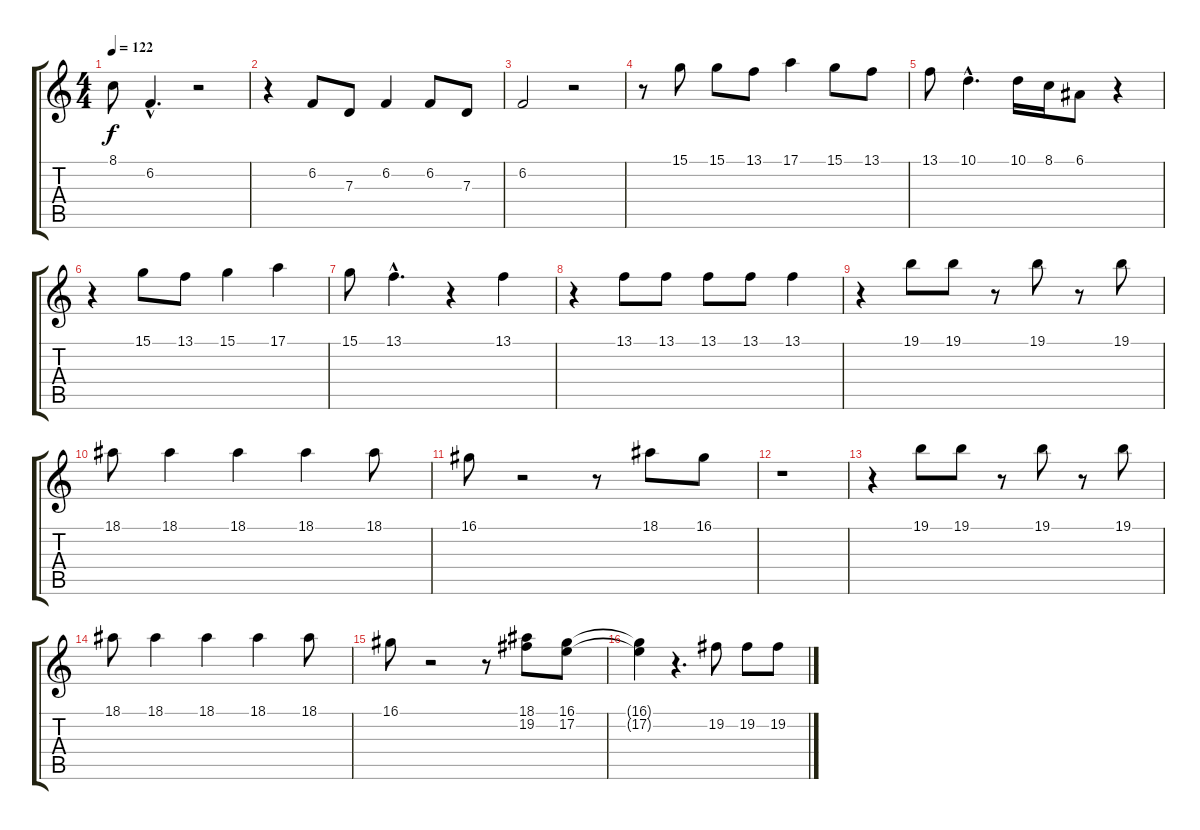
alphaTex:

\track "" {instrument stringensemble1}
\staff {score tabs}
\tuning (E4 B3 G3 D3 A2 E2) {hide}
\ts (4 4)
\tempo 122
\clef g2
\ks c
8.1.8{dy f} 6.2{hac}.4{d} r.2 |
r.4 6.2.8 7.3.8 6.2.4 6.2.8 7.3.8 |
6.2.2 r.2 |
r.8 15.1.8 15.1.8 13.1.8 17.1.4 15.1.8 13.1.8 |
13.1.8 10.1{hac}.4{d} 10.1.16 8.1.16 6.1.8 r.4 |
r.4 15.1.8 13.1.8 15.1.4 17.1.4 |
15.1.8 13.1{hac}.4{d} r.4 13.1.4 |
r.4 13.1.8 13.1.8 13.1.8 13.1.8 13.1.4 |
r.4 19.1.8 19.1.8 r.8 19.1.8 r.8 19.1.8 |
18.1.8 18.1.4 18.1.4 18.1.4 18.1.8 |
16.1.8 r.2 r.8 18.1.8 16.1.8 |
r.1 |
r.4 19.1.8 19.1.8 r.8 19.1.8 r.8 19.1.8 |
18.1.8 18.1.4 18.1.4 18.1.4 18.1.8 |
16.1.8 r.2 r.8 (18.1 19.2).8 (16.1 17.2).8 |
(16.1{t} 17.2{t}).4 r.4{d} 19.2.8 19.2.8 19.2.8
